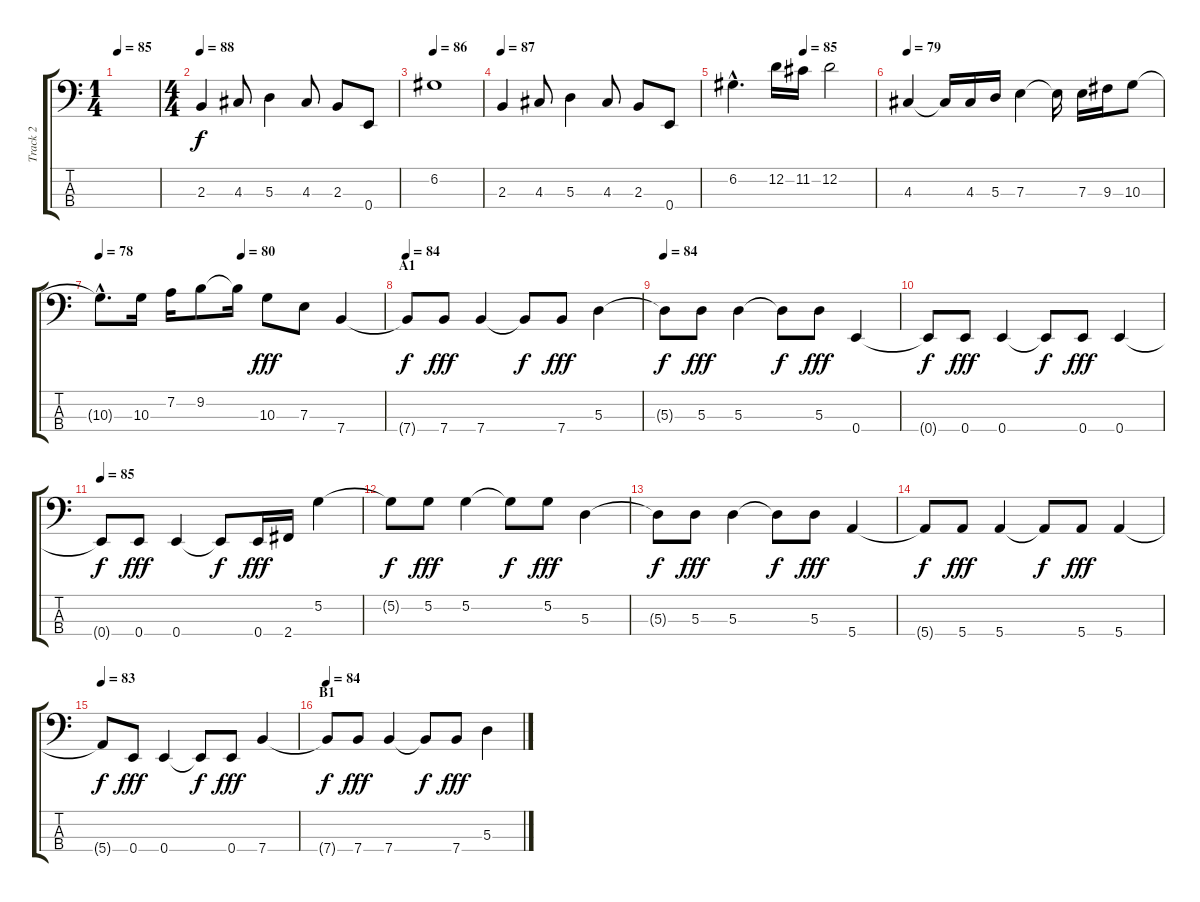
\track ("Track 2" "Track 2") {instrument electricbassfinger}
\staff {score tabs}
\tuning (G2 D2 A1 E1) {hide}
\ts (1 4)
\tempo 85
\tempo 180
\tempo 85
\clef f4
\ks c
|
\ts (4 4)
\tempo 88
2.3.4 4.3.8 5.3.4 4.3.8 2.3.8 0.4.8 |
\tempo 86
6.2.1 |
\tempo 87
2.3.4 4.3.8 5.3.4 4.3.8 2.3.8 0.4.8 |
\tempo (85 0.5)
6.2{hac}.4{d} 12.2.16 11.2.16 12.2.2 |
\tempo 79
4.3.4 4.3{t}.16 4.3.16 5.3.16 7.3.4 7.3{t}.16 7.3.16 9.3.16 10.3.8 |
\tempo 78
\tempo (80 0.5)
10.3{hac t}.8{d} 10.3.16 7.2.16 9.2.8 9.2{t}.16{dy f} 10.3.8{dy fff} 7.3.8 7.4.4 |
\section ("" "A1")
\tempo 84
7.4{t}.8{dy f} 7.4.8{dy fff} 7.4.4 7.4{t}.8{dy f} 7.4.8{dy fff} 5.3.4 |
\tempo 84
5.3{t}.8{dy f} 5.3.8{dy fff} 5.3.4 5.3{t}.8{dy f} 5.3.8{dy fff} 0.4.4 |
0.4{t}.8{dy f} 0.4.8{dy fff} 0.4.4 0.4{t}.8{dy f} 0.4.8{dy fff} 0.4.4 |
\tempo 85
0.4{t}.8{dy f} 0.4.8{dy fff} 0.4.4 0.4{t}.8{dy f} 0.4.16{dy fff} 2.4.16 5.2.4 |
5.2{t}.8{dy f} 5.2.8{dy fff} 5.2.4 5.2{t}.8{dy f} 5.2.8{dy fff} 5.3.4 |
5.3{t}.8{dy f} 5.3.8{dy fff} 5.3.4 5.3{t}.8{dy f} 5.3.8{dy fff} 5.4.4 |
5.4{t}.8{dy f} 5.4.8{dy fff} 5.4.4 5.4{t}.8{dy f} 5.4.8{dy fff} 5.4.4 |
\tempo 83
5.4{t}.8{dy f} 0.4.8{dy fff} 0.4.4 0.4{t}.8{dy f} 0.4.8{dy fff} 7.4.4 |
\section ("" "B1")
\tempo 84
7.4{t}.8{dy f} 7.4.8{dy fff} 7.4.4 7.4{t}.8{dy f} 7.4.8{dy fff} 5.3.4
